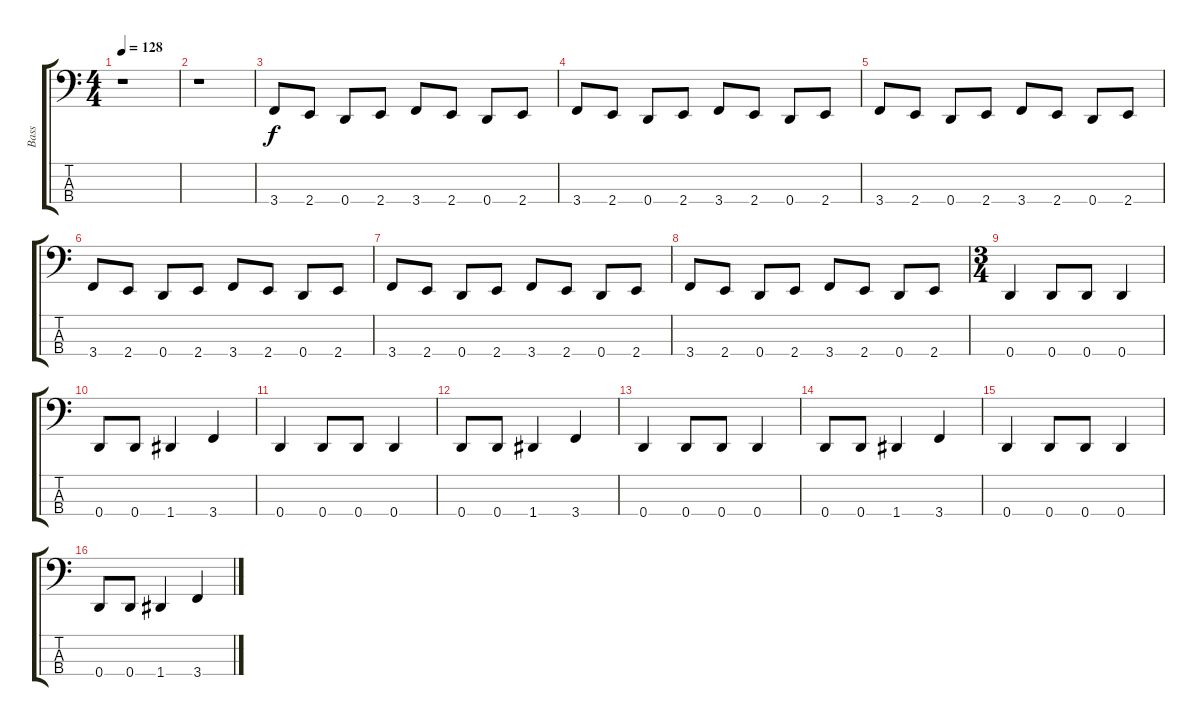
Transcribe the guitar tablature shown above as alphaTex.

\track ("Bass" "Bass") {instrument electricbasspick}
\staff {score tabs}
\tuning (F2 C2 G1 D1) {hide}
\ts (4 4)
\tempo 128
\clef f4
\ks c
r.1{dy f instrument electricbasspick} |
r.1 |
3.4.8 2.4.8 0.4.8 2.4.8 3.4.8 2.4.8 0.4.8 2.4.8 |
3.4.8 2.4.8 0.4.8 2.4.8 3.4.8 2.4.8 0.4.8 2.4.8 |
3.4.8 2.4.8 0.4.8 2.4.8 3.4.8 2.4.8 0.4.8 2.4.8 |
3.4.8 2.4.8 0.4.8 2.4.8 3.4.8 2.4.8 0.4.8 2.4.8 |
3.4.8 2.4.8 0.4.8 2.4.8 3.4.8 2.4.8 0.4.8 2.4.8 |
3.4.8 2.4.8 0.4.8 2.4.8 3.4.8 2.4.8 0.4.8 2.4.8 |
\ts (3 4)
0.4.4 0.4.8 0.4.8 0.4.4 |
0.4.8 0.4.8 1.4.4 3.4.4 |
0.4.4 0.4.8 0.4.8 0.4.4 |
0.4.8 0.4.8 1.4.4 3.4.4 |
0.4.4 0.4.8 0.4.8 0.4.4 |
0.4.8 0.4.8 1.4.4 3.4.4 |
0.4.4 0.4.8 0.4.8 0.4.4 |
0.4.8 0.4.8 1.4.4 3.4.4
